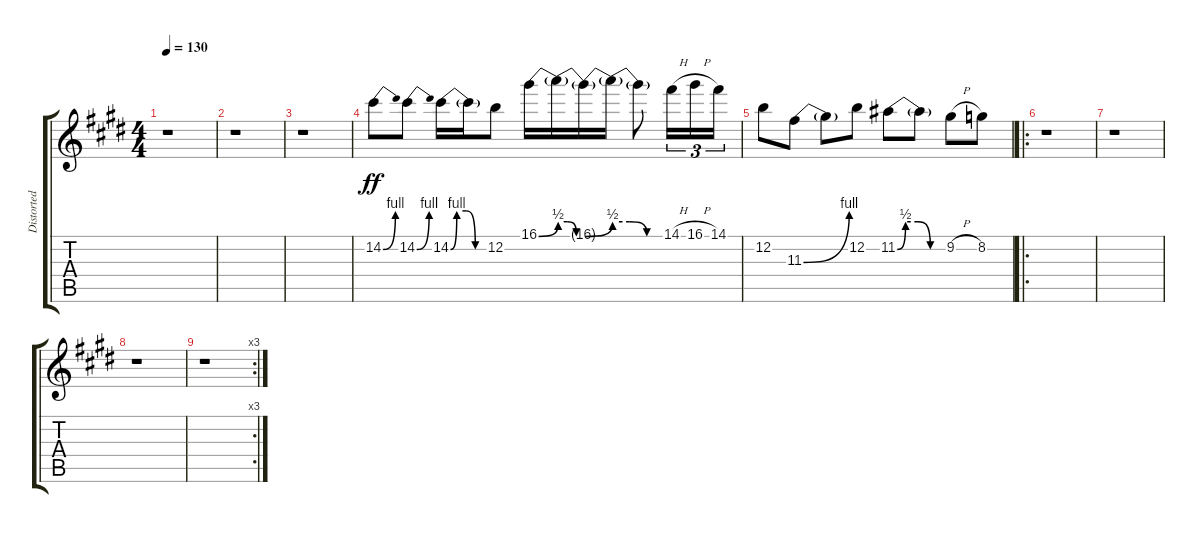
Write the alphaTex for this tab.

\track ("Distorted Guitar - Tom Scholz" "Distorted ") {instrument distortionguitar}
\staff {score tabs}
\tuning (E4 B3 G3 D3 A2 E2) {hide}
\ts (4 4)
\tempo 130
\clef g2
\ks c#minor
r.1{dy ff} |
\ks e
r.1 |
\ks c#minor
r.1 |
14.2{be (bend 0 0 60 4)}.8 14.2{be (bend 0 0 60 4)}.8 14.2{be (custom 0 0 10 4 25 4 40 0 60 0)}.16 14.2{t}.16 12.2.8 16.1{be (bend 0 0 60 2)}.16 16.1{be (custom 0 2 20 2 40 0 60 0) t}.16 16.1{be (bend 0 0 60 2) t}.16 16.1{be (custom 0 2 20 2 40 0 60 0) t}.16 16.1{t}.8 14.1{h}.16{tu (3 2)} 16.1{h}.16{tu (3 2)} 14.1.16{tu (3 2)} |
12.2.8 11.3{be (bend 0 0 60 4)}.8 11.3{t}.8 12.2.8 11.2{be (custom 0 0 10 2 25 2 40 0 60 0)}.8 11.2{t}.8 9.2{h}.8 8.2.8 |
\ro
\ks e
r.1 |
\ks c#minor
r.1 |
r.1 |
\rc 3
r.1
